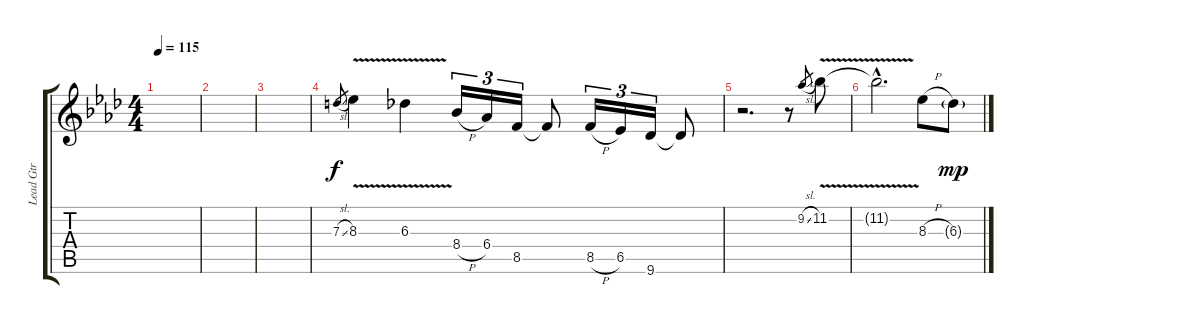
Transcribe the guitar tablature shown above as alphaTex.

\track ("Lead Gtr" "Lead Gtr") {instrument distortionguitar}
\staff {score tabs}
\tuning (E4 B3 G3 D3 A2 E2) {hide}
\ts (4 4)
\tempo 115
\clef g2
\ks ab
|
|
|
7.3{sl}.8{gr dy f} 8.3{v}.4{volume 9} 6.3{v}.4 8.4{h}.16{tu (3 2)} 6.4.16{tu (3 2)} 8.5.16{tu (3 2)} 8.5{t}.8 8.5{h}.16{tu (3 2)} 6.5.16{tu (3 2)} 9.6.16{tu (3 2)} 9.6{t}.8 |
r.2{d} r.8 9.2{sl}.8{gr} 11.2{v}.8 |
11.2{hac t}.2{d} 8.3{h}.8 6.3{g}.8{dy mp}
